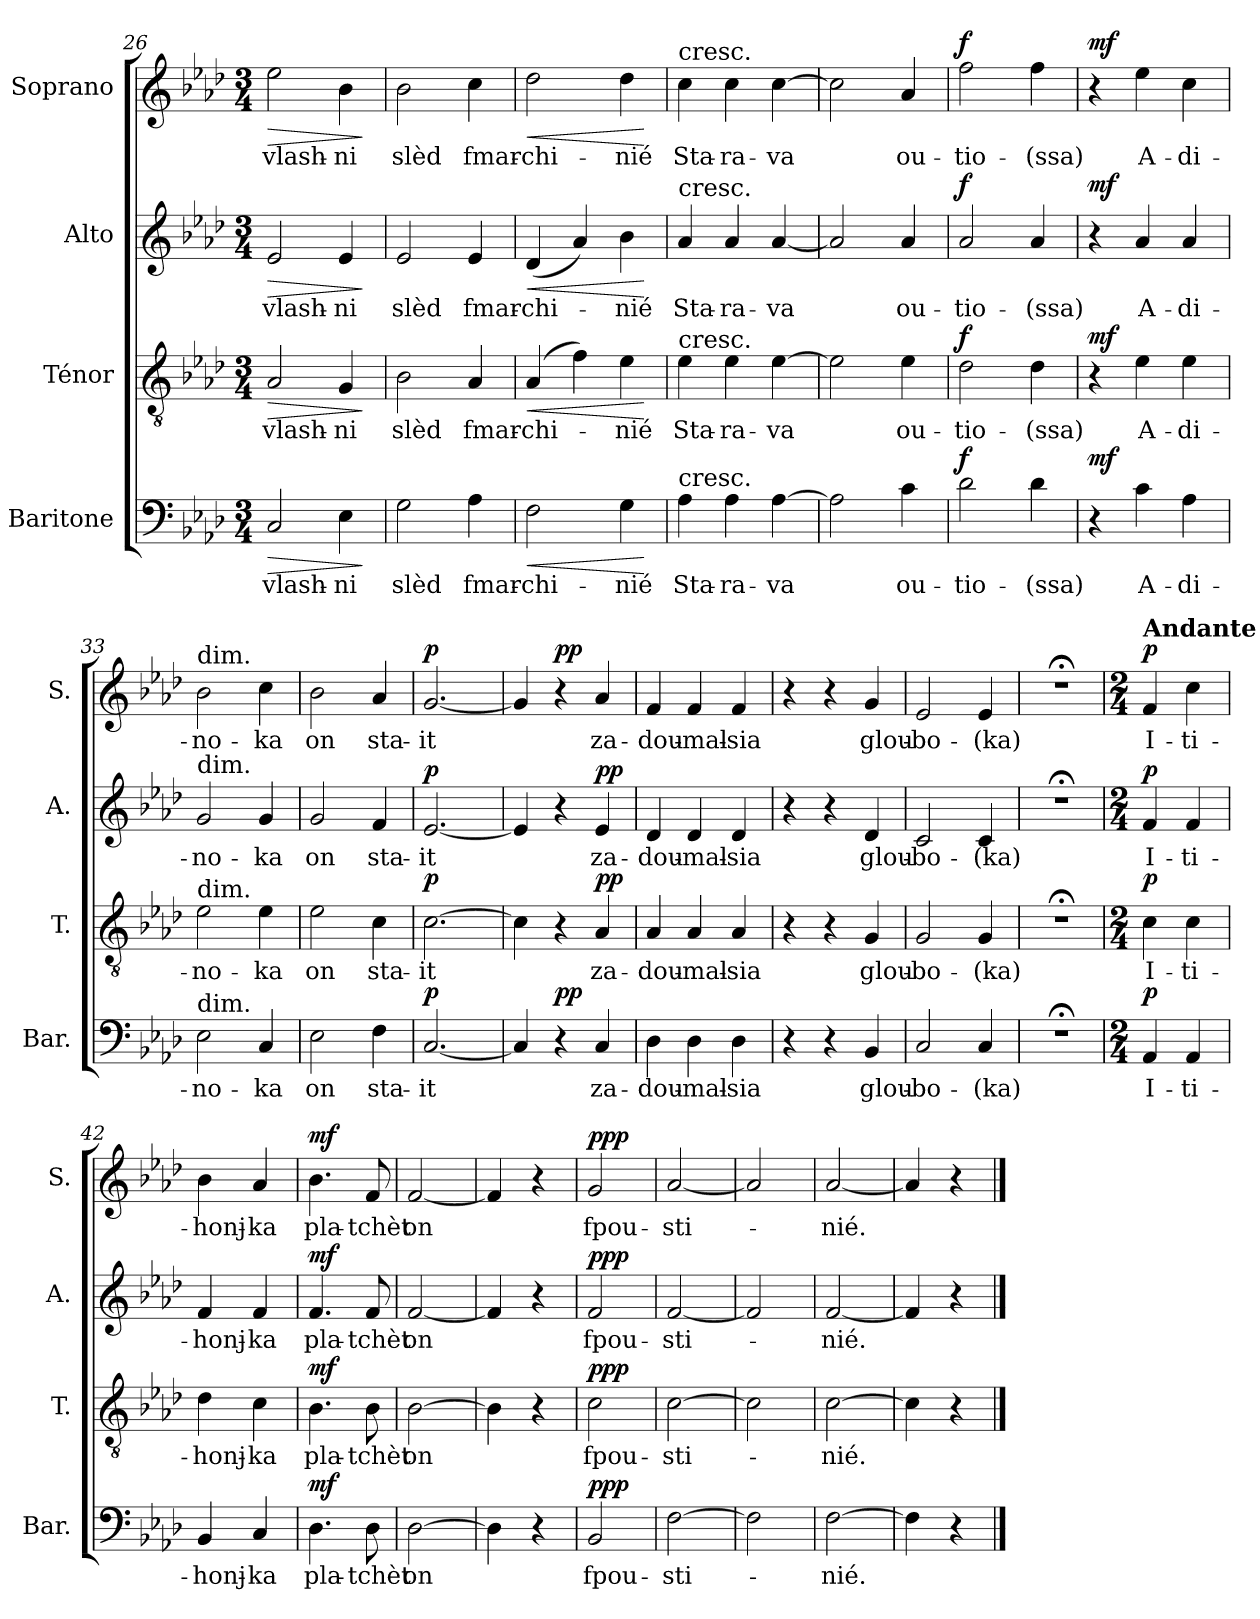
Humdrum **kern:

**kern	**text	**dynam	**kern	**text	**dynam	**kern	**text	**dynam	**kern	**text	**dynam
*part4	*part4	*part4	*part3	*part3	*part3	*part2	*part2	*part2	*part1	*part1	*part1
*staff4	*staff4	*staff4	*staff3	*staff3	*staff3	*staff2	*staff2	*staff2	*staff1	*staff1	*staff1
*I"Baritone	*	*	*I"Ténor	*	*	*I"Alto	*	*	*I"Soprano	*	*
*I'Bar.	*	*	*I'T.	*	*	*I'A.	*	*	*I'S.	*	*
*clefF4	*	*	*clefGv2	*	*	*clefG2	*	*	*clefG2	*	*
*k[b-e-a-d-]	*	*	*k[b-e-a-d-]	*	*	*k[b-e-a-d-]	*	*	*k[b-e-a-d-]	*	*
*M3/4	*	*	*M3/4	*	*	*M3/4	*	*	*M3/4	*	*
=26	=26	=26	=26	=26	=26	=26	=26	=26	=26	=26	=26
!	!LO:LY:b	!LO:HP:b	!	!LO:LY:b	!LO:HP:b	!	!LO:LY:b	!LO:HP:b	!	!LO:LY:b	!LO:HP:b
2C/	vlash-	>	2A-/	vlash-	>	2e-/	vlash-	>	2ee-\	vlash-	>
!	!LO:LY:b	!	!	!LO:LY:b	!	!	!LO:LY:b	!	!	!LO:LY:b	!
4E-\	-ni	.	4G/	-ni	.	4e-/	-ni	.	4b-\	-ni	.
.	.	]	.	.	]	.	.	]	.	.	]
=27	=27	=27	=27	=27	=27	=27	=27	=27	=27	=27	=27
!	!LO:LY:b	!	!	!LO:LY:b	!	!	!LO:LY:b	!	!	!LO:LY:b	!
2G\	slèd	.	2B-\	slèd	.	2e-/	slèd	.	2b-\	slèd	.
!	!LO:LY:b	!	!	!LO:LY:b	!	!	!LO:LY:b	!	!	!LO:LY:b	!
4A-\	fmar-	.	4A-/	fmar-	.	4e-/	fmar-	.	4cc\	fmar-	.
=28	=28	=28	=28	=28	=28	=28	=28	=28	=28	=28	=28
!	!LO:LY:b	!LO:HP:b	!	!LO:LY:b	!LO:HP:b	!	!LO:LY:b	!LO:HP:b	!	!LO:LY:b	!LO:HP:b
2F\	-chi-	<	(>4A-/	-chi-	<	(<4d-/	-chi-	<	2dd-\	-chi-	<
.	.	.	4f\)	.	.	4a-/)	.	.	.	.	.
!	!LO:LY:b	!	!	!LO:LY:b	!	!	!LO:LY:b	!	!	!LO:LY:b	!
4G\	-nié	.	4e-\	-nié	.	4b-\	-nié	.	4dd-\	-nié	.
.	.	[	.	.	[	.	.	[	.	.	[
=29	=29	=29	=29	=29	=29	=29	=29	=29	=29	=29	=29
!	!	!	!	!	!	!	!	!	!LO:TX:a:t=cresc.	!	!
!	!	!	!	!	!	!LO:TX:a:t=cresc.	!	!	!	!	!
!	!	!	!LO:TX:a:t=cresc.	!	!	!	!	!	!	!	!
!LO:TX:a:t=cresc.	!	!	!	!	!	!	!	!	!	!	!
!	!LO:LY:b	!	!	!LO:LY:b	!	!	!LO:LY:b	!	!	!LO:LY:b	!
4A-\	Sta-	.	4e-\	Sta-	.	4a-/	Sta-	.	4cc\	Sta-	.
!	!LO:LY:b	!	!	!LO:LY:b	!	!	!LO:LY:b	!	!	!LO:LY:b	!
4A-\	-ra-	.	4e-\	-ra-	.	4a-/	-ra-	.	4cc\	-ra-	.
!	!LO:LY:b	!	!	!LO:LY:b	!	!	!LO:LY:b	!	!	!LO:LY:b	!
[4A-\	-va	.	[4e-\	-va	.	[4a-/	-va	.	[4cc\	-va	.
=30	=30	=30	=30	=30	=30	=30	=30	=30	=30	=30	=30
2A-\]	.	.	2e-\]	.	.	2a-/]	.	.	2cc\]	.	.
!	!LO:LY:b	!	!	!LO:LY:b	!	!	!LO:LY:b	!	!	!LO:LY:b	!
4c\	ou-	.	4e-\	ou-	.	4a-/	ou-	.	4a-/	ou-	.
=31	=31	=31	=31	=31	=31	=31	=31	=31	=31	=31	=31
!	!LO:LY:b	!LO:DY:a	!	!LO:LY:b	!LO:DY:a	!	!LO:LY:b	!LO:DY:a	!	!LO:LY:b	!LO:DY:a
2d-\	-tio-	f	2d-\	-tio-	f	2a-/	-tio-	f	2ff\	-tio-	f
!	!LO:LY:b	!	!	!LO:LY:b	!	!	!LO:LY:b	!	!	!LO:LY:b	!
4d-\	-(ssa)	.	4d-\	-(ssa)	.	4a-/	-(ssa)	.	4ff\	-(ssa)	.
=32	=32	=32	=32	=32	=32	=32	=32	=32	=32	=32	=32
!	!	!LO:DY:a	!	!	!LO:DY:a	!	!	!LO:DY:a	!	!	!LO:DY:a
4r	.	mf	4r	.	mf	4r	.	mf	4r	.	mf
!	!LO:LY:b	!	!	!LO:LY:b	!	!	!LO:LY:b	!	!	!LO:LY:b	!
4c\	A-	.	4e-\	A-	.	4a-/	A-	.	4ee-\	A-	.
!	!LO:LY:b	!	!	!LO:LY:b	!	!	!LO:LY:b	!	!	!LO:LY:b	!
4A-\	-di-	.	4e-\	-di-	.	4a-/	-di-	.	4cc\	-di-	.
=33	=33	=33	=33	=33	=33	=33	=33	=33	=33	=33	=33
!	!	!	!	!	!	!	!	!	!LO:TX:a:t=dim.	!	!
!	!	!	!	!	!	!LO:TX:a:t=dim.	!	!	!	!	!
!	!	!	!LO:TX:a:t=dim.	!	!	!	!	!	!	!	!
!LO:TX:a:t=dim.	!	!	!	!	!	!	!	!	!	!	!
!	!LO:LY:b	!	!	!LO:LY:b	!	!	!LO:LY:b	!	!	!LO:LY:b	!
2E-\	-no-	.	2e-\	-no-	.	2g/	-no-	.	2b-\	-no-	.
!	!LO:LY:b	!	!	!LO:LY:b	!	!	!LO:LY:b	!	!	!LO:LY:b	!
4C/	-ka	.	4e-\	-ka	.	4g/	-ka	.	4cc\	-ka	.
=34	=34	=34	=34	=34	=34	=34	=34	=34	=34	=34	=34
!	!LO:LY:b	!	!	!LO:LY:b	!	!	!LO:LY:b	!	!	!LO:LY:b	!
2E-\	on	.	2e-\	on	.	2g/	on	.	2b-\	on	.
!	!LO:LY:b	!	!	!LO:LY:b	!	!	!LO:LY:b	!	!	!LO:LY:b	!
4F\	sta-	.	4c\	sta-	.	4f/	sta-	.	4a-/	sta-	.
=35	=35	=35	=35	=35	=35	=35	=35	=35	=35	=35	=35
!	!LO:LY:b	!LO:DY:a	!	!LO:LY:b	!LO:DY:a	!	!LO:LY:b	!LO:DY:a	!	!LO:LY:b	!LO:DY:a
[2.C/	-it	p	[2.c\	-it	p	[2.e-/	-it	p	[2.g/	-it	p
=36	=36	=36	=36	=36	=36	=36	=36	=36	=36	=36	=36
4C/]	.	.	4c\]	.	.	4e-/]	.	.	4g/]	.	.
!	!	!LO:DY:a	!	!	!	!	!	!	!	!	!LO:DY:a
4r	.	pp	4r	.	.	4r	.	.	4r	.	pp
!	!LO:LY:b	!	!	!LO:LY:b	!LO:DY:a	!	!LO:LY:b	!LO:DY:a	!	!LO:LY:b	!
4C/	za-	.	4A-/	za-	pp	4e-/	za-	pp	4a-/	za-	.
!!LO:LB:g=z
=37	=37	=37	=37	=37	=37	=37	=37	=37	=37	=37	=37
!	!LO:LY:b	!	!	!LO:LY:b	!	!	!LO:LY:b	!	!	!LO:LY:b	!
4D-\	-dou-	.	4A-/	-dou-	.	4d-/	-dou-	.	4f/	-dou-	.
!	!LO:LY:b	!	!	!LO:LY:b	!	!	!LO:LY:b	!	!	!LO:LY:b	!
4D-\	-mal-	.	4A-/	-mal-	.	4d-/	-mal-	.	4f/	-mal-	.
!	!LO:LY:b	!	!	!LO:LY:b	!	!	!LO:LY:b	!	!	!LO:LY:b	!
4D-\	-sia	.	4A-/	-sia	.	4d-/	-sia	.	4f/	-sia	.
=38	=38	=38	=38	=38	=38	=38	=38	=38	=38	=38	=38
4r	.	.	4r	.	.	4r	.	.	4r	.	.
4r	.	.	4r	.	.	4r	.	.	4r	.	.
!	!LO:LY:b	!	!	!LO:LY:b	!	!	!LO:LY:b	!	!	!LO:LY:b	!
4BB-/	glou-	.	4G/	glou-	.	4d-/	glou-	.	4g/	glou-	.
=39	=39	=39	=39	=39	=39	=39	=39	=39	=39	=39	=39
!	!LO:LY:b	!	!	!LO:LY:b	!	!	!LO:LY:b	!	!	!LO:LY:b	!
2C/	-bo-	.	2G/	-bo-	.	2c/	-bo-	.	2e-/	-bo-	.
!	!LO:LY:b	!	!	!LO:LY:b	!	!	!LO:LY:b	!	!	!LO:LY:b	!
4C/	-(ka)	.	4G/	-(ka)	.	4c/	-(ka)	.	4e-/	-(ka)	.
=40	=40	=40	=40	=40	=40	=40	=40	=40	=40	=40	=40
2.r;<	.	.	2.r;<	.	.	2.r;<	.	.	2.r;<	.	.
=41	=41	=41	=41	=41	=41	=41	=41	=41	=41	=41	=41
*M2/4	*	*	*M2/4	*	*	*M2/4	*	*	*M2/4	*	*
!	!	!	!	!	!	!	!	!	!LO:TX:a:B:t=Andante	!	!
!	!LO:LY:b	!LO:DY:a	!	!LO:LY:b	!LO:DY:a	!	!LO:LY:b	!LO:DY:a	!	!LO:LY:b	!LO:DY:a
4AA-/	I-	p	4c\	I-	p	4f/	I-	p	4f/	I-	p
!	!LO:LY:b	!	!	!LO:LY:b	!	!	!LO:LY:b	!	!	!LO:LY:b	!
4AA-/	-ti-	.	4c\	-ti-	.	4f/	-ti-	.	4cc\	-ti-	.
=42	=42	=42	=42	=42	=42	=42	=42	=42	=42	=42	=42
!	!LO:LY:b	!	!	!LO:LY:b	!	!	!LO:LY:b	!	!	!LO:LY:b	!
4BB-/	-honj-	.	4d-\	-honj-	.	4f/	-honj-	.	4b-\	-honj-	.
!	!LO:LY:b	!	!	!LO:LY:b	!	!	!LO:LY:b	!	!	!LO:LY:b	!
4C/	-ka	.	4c\	-ka	.	4f/	-ka	.	4a-/	-ka	.
=43	=43	=43	=43	=43	=43	=43	=43	=43	=43	=43	=43
!	!LO:LY:b	!LO:DY:a	!	!LO:LY:b	!LO:DY:a	!	!LO:LY:b	!LO:DY:a	!	!LO:LY:b	!LO:DY:a
4.D-\	pla-	mf	4.B-\	pla-	mf	4.f/	pla-	mf	4.b-\	pla-	mf
!	!LO:LY:b	!	!	!LO:LY:b	!	!	!LO:LY:b	!	!	!LO:LY:b	!
8D-\	-tchèt	.	8B-\	-tchèt	.	8f/	-tchèt	.	8f/	-tchèt	.
=44	=44	=44	=44	=44	=44	=44	=44	=44	=44	=44	=44
!	!LO:LY:b	!	!	!LO:LY:b	!	!	!LO:LY:b	!	!	!LO:LY:b	!
[2D-\	on	.	[2B-\	on	.	[2f/	on	.	[2f/	on	.
=45	=45	=45	=45	=45	=45	=45	=45	=45	=45	=45	=45
4D-\]	.	.	4B-\]	.	.	4f/]	.	.	4f/]	.	.
4r	.	.	4r	.	.	4r	.	.	4r	.	.
=46	=46	=46	=46	=46	=46	=46	=46	=46	=46	=46	=46
!	!LO:LY:b	!LO:DY:a	!	!LO:LY:b	!LO:DY:a	!	!LO:LY:b	!LO:DY:a	!	!LO:LY:b	!LO:DY:a
2BB-/	fpou-	ppp	2c\	fpou-	ppp	2f/	fpou-	ppp	2g/	fpou-	ppp
=47	=47	=47	=47	=47	=47	=47	=47	=47	=47	=47	=47
!	!LO:LY:b	!	!	!LO:LY:b	!	!	!LO:LY:b	!	!	!LO:LY:b	!
[2F\	-sti-	.	[2c\	-sti-	.	[2f/	-sti-	.	[2a-/	-sti-	.
=48	=48	=48	=48	=48	=48	=48	=48	=48	=48	=48	=48
2F\]	.	.	2c\]	.	.	2f/]	.	.	2a-/]	.	.
=49	=49	=49	=49	=49	=49	=49	=49	=49	=49	=49	=49
!	!LO:LY:b	!	!	!LO:LY:b	!	!	!LO:LY:b	!	!	!LO:LY:b	!
[2F\	-nié.	.	[2c\	-nié.	.	[2f/	-nié.	.	[2a-/	-nié.	.
=50	=50	=50	=50	=50	=50	=50	=50	=50	=50	=50	=50
4F\]	.	.	4c\]	.	.	4f/]	.	.	4a-/]	.	.
4r	.	.	4r	.	.	4r	.	.	4r	.	.
==	==	==	==	==	==	==	==	==	==	==	==
*-	*-	*-	*-	*-	*-	*-	*-	*-	*-	*-	*-
